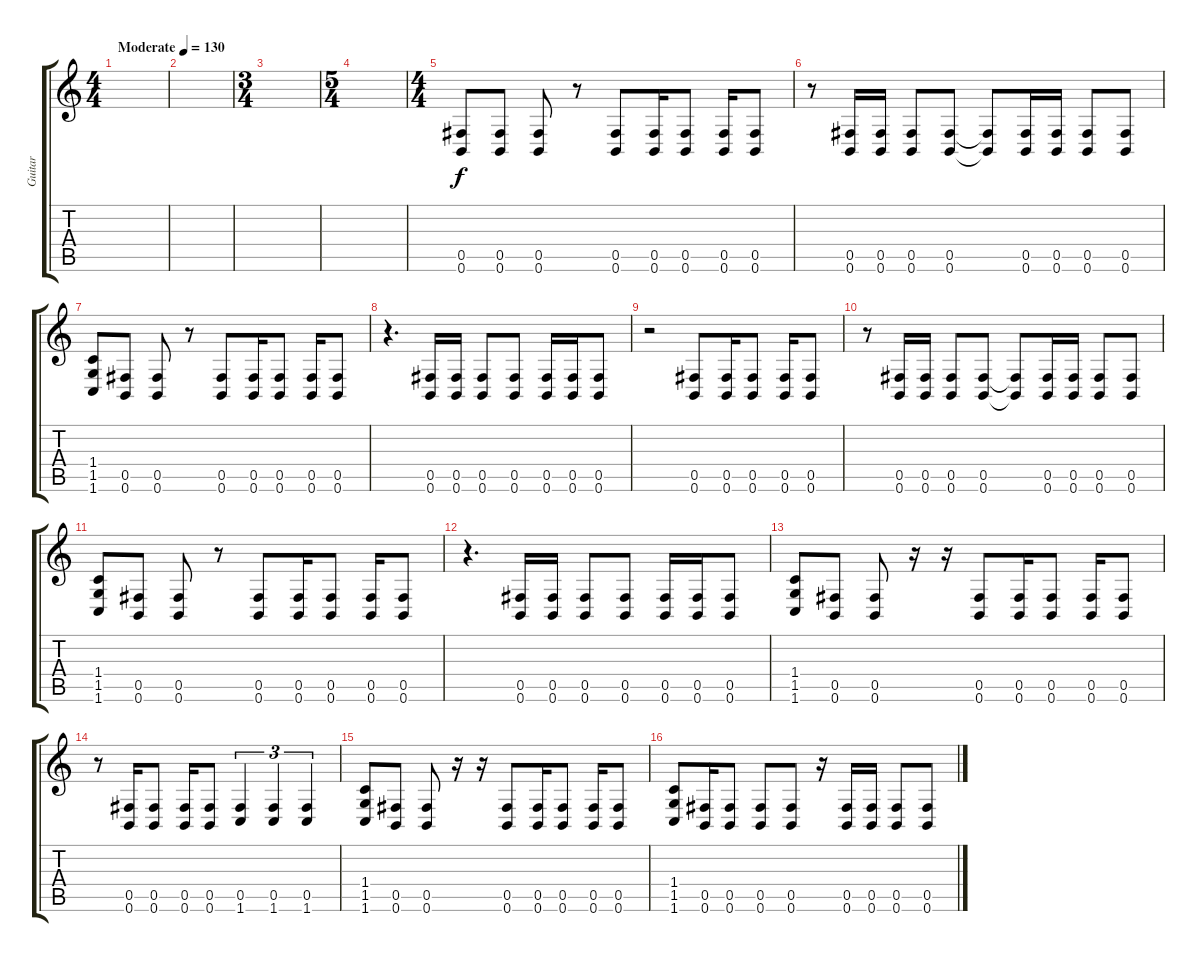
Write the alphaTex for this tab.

\track ("Guitar" "Guitar") {instrument distortionguitar}
\staff {score tabs}
\tuning (Db4 Ab3 E3 B2 Gb2 B1) {hide}
\ts (4 4)
\tempo (130 "Moderate")
\clef g2
\ks c
|
|
\ts (3 4)
|
\ts (5 4)
|
\ts (4 4)
(0.5 0.6).8 (0.5 0.6).8 (0.5 0.6).8 r.8 (0.5 0.6).8 (0.5 0.6).16 (0.5 0.6).8 (0.5 0.6).16 (0.5 0.6).8 |
r.8 (0.5 0.6).16 (0.5 0.6).16 (0.5 0.6).8 (0.5 0.6).8 (0.5{t} 0.6{t}).8 (0.5 0.6).16 (0.5 0.6).16 (0.5 0.6).8 (0.5 0.6).8 |
(1.4 1.5 1.6).8 (0.5 0.6).8 (0.5 0.6).8 r.8 (0.5 0.6).8 (0.5 0.6).16 (0.5 0.6).8 (0.5 0.6).16 (0.5 0.6).8 |
r.4{d} (0.5 0.6).16 (0.5 0.6).16 (0.5 0.6).8 (0.5 0.6).8 (0.5 0.6).16 (0.5 0.6).16 (0.5 0.6).8 |
r.2 (0.5 0.6).8 (0.5 0.6).16 (0.5 0.6).8 (0.5 0.6).16 (0.5 0.6).8 |
r.8 (0.5 0.6).16 (0.5 0.6).16 (0.5 0.6).8 (0.5 0.6).8 (0.5{t} 0.6{t}).8 (0.5 0.6).16 (0.5 0.6).16 (0.5 0.6).8 (0.5 0.6).8 |
(1.4 1.5 1.6).8 (0.5 0.6).8 (0.5 0.6).8 r.8 (0.5 0.6).8 (0.5 0.6).16 (0.5 0.6).8 (0.5 0.6).16 (0.5 0.6).8 |
r.4{d} (0.5 0.6).16 (0.5 0.6).16 (0.5 0.6).8 (0.5 0.6).8 (0.5 0.6).16 (0.5 0.6).16 (0.5 0.6).8 |
(1.4 1.5 1.6).8 (0.5 0.6).8 (0.5 0.6).8 r.16 r.16 (0.5 0.6).8 (0.5 0.6).16 (0.5 0.6).8 (0.5 0.6).16 (0.5 0.6).8 |
r.8 (0.5 0.6).16 (0.5 0.6).8 (0.5 0.6).16 (0.5 0.6).8 (0.5 1.6).4{tu (3 2)} (0.5 1.6).4{tu (3 2)} (0.5 1.6).4{tu (3 2)} |
(1.4 1.5 1.6).8 (0.5 0.6).8 (0.5 0.6).8 r.16 r.16 (0.5 0.6).8 (0.5 0.6).16 (0.5 0.6).8 (0.5 0.6).16 (0.5 0.6).8 |
(1.4 1.5 1.6).8 (0.5 0.6).16 (0.5 0.6).8 (0.5 0.6).8 (0.5 0.6).8 r.16 (0.5 0.6).16 (0.5 0.6).16 (0.5 0.6).8 (0.5 0.6).8
